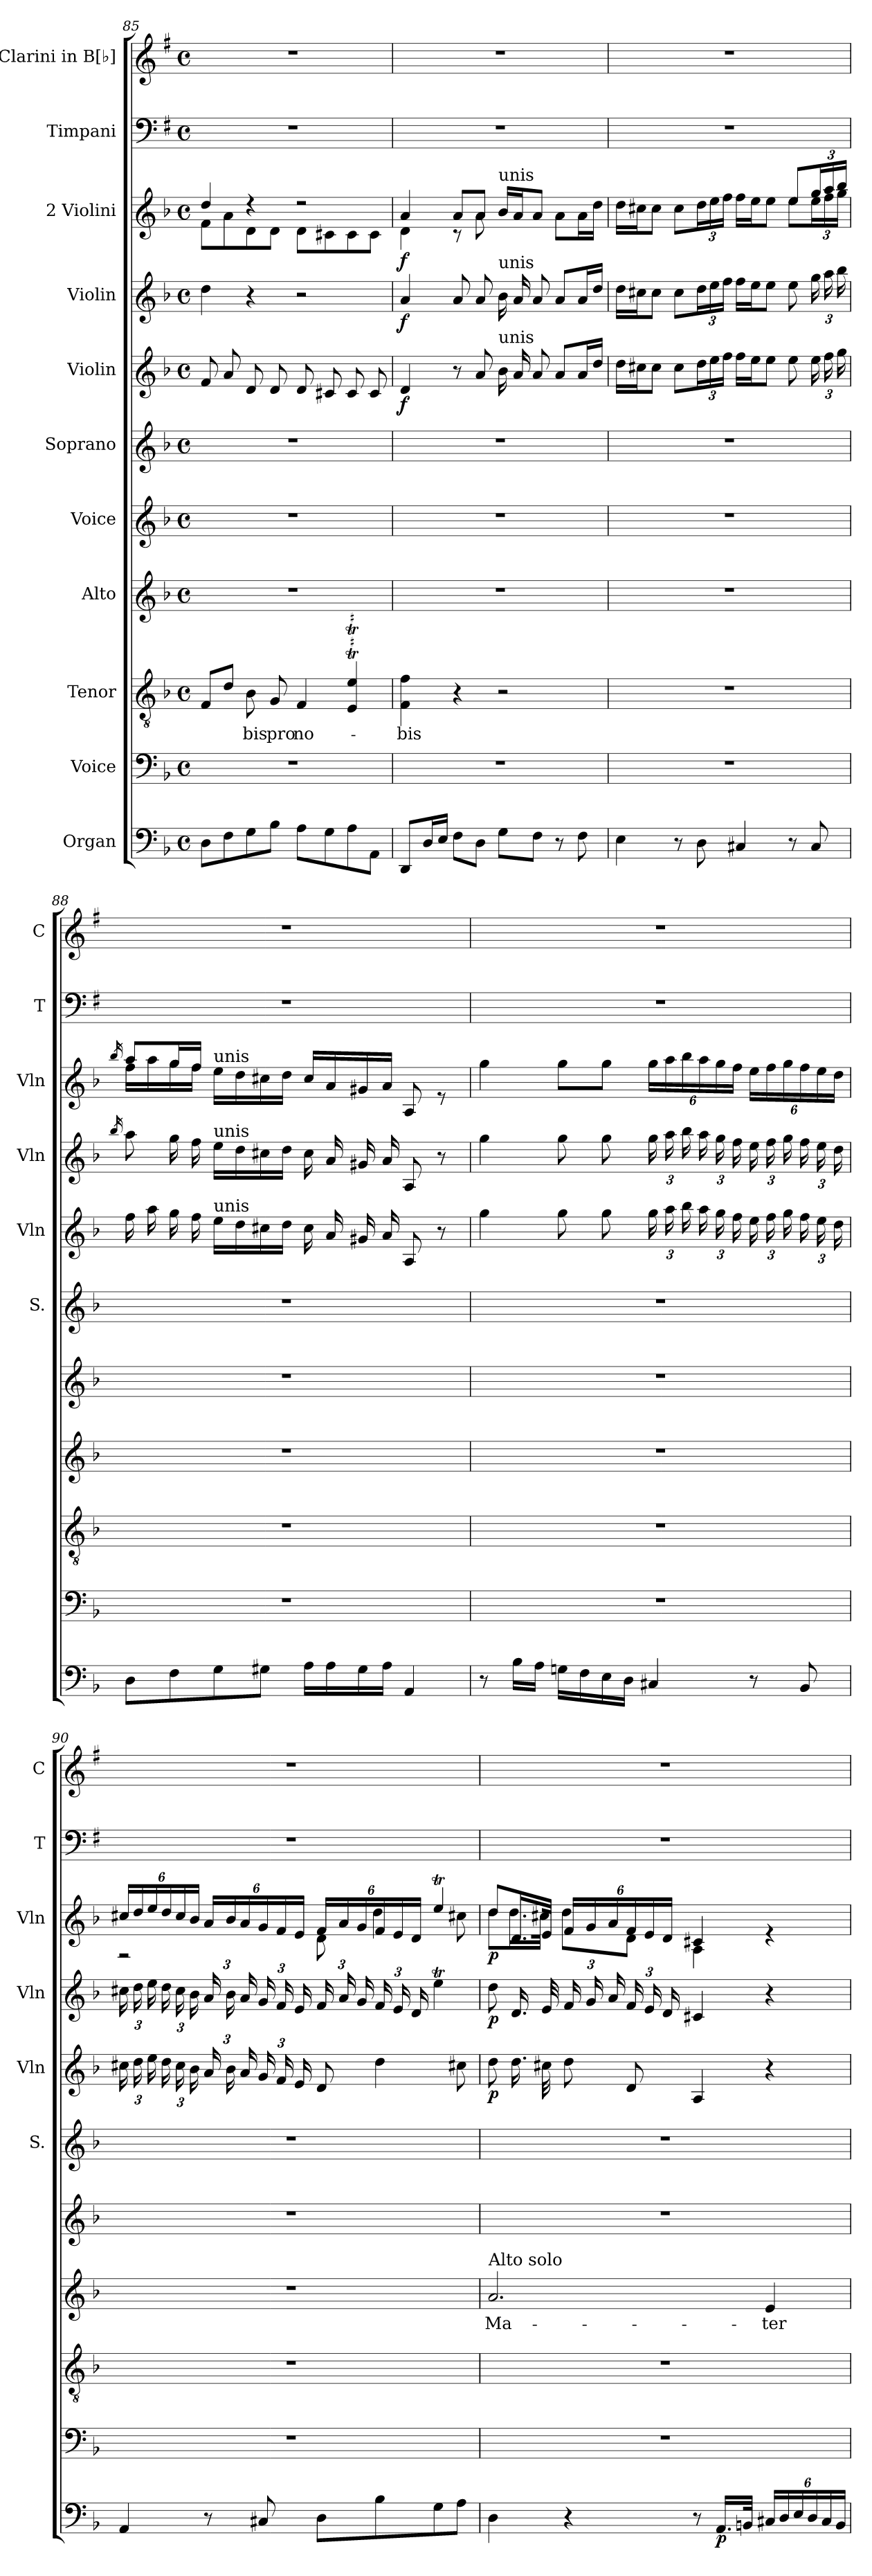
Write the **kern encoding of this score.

**kern	**dynam	**kern	**kern	**text	**kern	**text	**kern	**kern	**kern	**dynam	**kern	**dynam	**kern	**dynam	**kern	**kern
*part11	*part11	*part10	*part9	*part9	*part8	*part8	*part7	*part6	*part5	*part5	*part4	*part4	*part3	*part3	*part2	*part1
*staff11	*staff11	*staff10	*staff9	*staff9	*staff8	*staff8	*staff7	*staff6	*staff5	*staff5	*staff4	*staff4	*staff3	*staff3	*staff2	*staff1
*I"Organ	*	*I"Voice	*I"Tenor	*	*I"Alto	*	*I"Voice	*I"Soprano	*I"Violin	*	*I"Violin	*	*I"2 Violini	*	*I"Timpani	*I"Clarini in B[♭]
*	*	*	*	*	*	*	*	*I'S.	*I'Vln	*	*I'Vln	*	*I'Vln	*	*I'T	*I'C
!!LO:LB:g=z
*clefF4	*	*clefF4	*clefGv2	*	*clefG2	*	*clefG2	*clefG2	*clefG2	*	*clefG2	*	*clefG2	*	*clefF4	*clefG2
*	*	*	*	*	*	*	*	*	*	*	*	*	*	*	*ITrd1c2	*ITrd1c2
*k[b-]	*	*k[b-]	*k[b-]	*	*k[b-]	*	*k[b-]	*k[b-]	*k[b-]	*	*k[b-]	*	*k[b-]	*	*k[b-]	*k[b-]
*M4/4	*	*M4/4	*M4/4	*	*M4/4	*	*M4/4	*M4/4	*M4/4	*	*M4/4	*	*M4/4	*	*M4/4	*M4/4
*met(c)	*	*met(c)	*met(c)	*	*met(c)	*	*met(c)	*met(c)	*met(c)	*	*met(c)	*	*met(c)	*	*met(c)	*met(c)
=85	=85	=85	=85	=85	=85	=85	=85	=85	=85	=85	=85	=85	=85	=85	=85	=85
*	*	*	*	*	*	*	*	*	*	*	*	*	*^	*	*	*
8D\L	.	1r	8F/L	.	1r	.	1r	1r	8f/	.	4dd\	.	4dd/	8f\L	.	1r	1r
8F\	.	.	8d/J	.	.	.	.	.	8a/	.	.	.	.	8a\	.	.	.
!	!	!	!	!LO:LY:b	!	!	!	!	!	!	!	!	!	!	!	!	!
8G\	.	.	8B-\	-bis	.	.	.	.	8d/	.	4r	.	4r	8d\	.	.	.
!	!	!	!	!LO:LY:b	!	!	!	!	!	!	!	!	!	!	!	!	!
8B-\J	.	.	8G/	pro	.	.	.	.	8d/	.	.	.	.	8d\J	.	.	.
!	!	!	!	!LO:LY:b	!	!	!	!	!	!	!	!	!	!	!	!	!
8A\L	.	.	4F/	no-	.	.	.	.	8d/	.	2r	.	2r	8d\L	.	.	.
8G\	.	.	.	.	.	.	.	.	8c#X/	.	.	.	.	8c#X\	.	.	.
8A\	.	.	4E/T 4e/T	.	.	.	.	.	8c#/	.	.	.	.	8c#\	.	.	.
8AA\J	.	.	.	.	.	.	.	.	8c#/	.	.	.	.	8c#\J	.	.	.
=86	=86	=86	=86	=86	=86	=86	=86	=86	=86	=86	=86	=86	=86	=86	=86	=86	=86
!	!	!	!	!LO:LY:b	!	!	!	!	!	!LO:DY:b	!	!LO:DY:b	!	!	!LO:DY:b	!	!
8DD/L	.	1r	4F\ 4f\	-bis	1r	.	1r	1r	4d/	f	4a/	f	4a/	4d\	f	1r	1r
16D/L	.	.	.	.	.	.	.	.	.	.	.	.	.	.	.	.	.
16E/JJ	.	.	.	.	.	.	.	.	.	.	.	.	.	.	.	.	.
8F\L	.	.	4r	.	.	.	.	.	8r	.	8a/	.	8a/L	8r	.	.	.
8D\J	.	.	.	.	.	.	.	.	8a/	.	8a/	.	8a/J	8a\	.	.	.
!	!	!	!	!	!	!	!	!	!	!	!	!	!LO:TX:a:t=unis	!	!	!	!
!	!	!	!	!	!	!	!	!	!	!	!LO:TX:a:t=unis	!	!	!	!	!	!
!	!	!	!	!	!	!	!	!	!LO:TX:a:t=unis	!	!	!	!	!	!	!	!
8G\L	.	.	2r	.	.	.	.	.	16b-\	.	16b-\	.	16b-/LL	2ryy	.	.	.
.	.	.	.	.	.	.	.	.	16a/	.	16a/	.	16a/J	.	.	.	.
8F\J	.	.	.	.	.	.	.	.	8a/	.	8a/	.	8a/J	.	.	.	.
8r	.	.	.	.	.	.	.	.	8a/L	.	8a/L	.	8a\L	.	.	.	.
8F\	.	.	.	.	.	.	.	.	16a/L	.	16a/L	.	16a\L	.	.	.	.
.	.	.	.	.	.	.	.	.	16dd\JJ	.	16dd\JJ	.	16dd\JJ	.	.	.	.
=87	=87	=87	=87	=87	=87	=87	=87	=87	=87	=87	=87	=87	=87	=87	=87	=87	=87
4E\	.	1r	1r	.	1r	.	1r	1r	16dd\LL	.	16dd\LL	.	16dd\LL	2.ryy	.	1r	1r
.	.	.	.	.	.	.	.	.	16cc#X\J	.	16cc#X\J	.	16cc#X\J	.	.	.	.
.	.	.	.	.	.	.	.	.	8cc#\J	.	8cc#\J	.	8cc#\J	.	.	.	.
8r	.	.	.	.	.	.	.	.	8cc#\L	.	8cc#\L	.	8cc#\L	.	.	.	.
*	*	*	*	*	*	*	*	*	*Xbrackettup	*	*Xbrackettup	*	*Xbrackettup	*	*	*	*
8D\	.	.	.	.	.	.	.	.	24dd\L	.	24dd\L	.	24dd\L	.	.	.	.
.	.	.	.	.	.	.	.	.	24ee\	.	24ee\	.	24ee\	.	.	.	.
.	.	.	.	.	.	.	.	.	24ff\JJ	.	24ff\JJ	.	24ff\JJ	.	.	.	.
4C#X/	.	.	.	.	.	.	.	.	16ff\LL	.	16ff\LL	.	16ff\LL	.	.	.	.
.	.	.	.	.	.	.	.	.	16ee\J	.	16ee\J	.	16ee\J	.	.	.	.
.	.	.	.	.	.	.	.	.	8ee\J	.	8ee\J	.	8ee\J	.	.	.	.
8r	.	.	.	.	.	.	.	.	8ee\	.	8ee\	.	8ee/L	8ee\L	.	.	.
8C#/	.	.	.	.	.	.	.	.	24ee\	.	24gg\	.	24gg/L	24ee\L	.	.	.
.	.	.	.	.	.	.	.	.	24ff\	.	24aa\	.	24aa/	24ff\	.	.	.
.	.	.	.	.	.	.	.	.	24gg\	.	24bb-\	.	24bb-/JJ	24gg\JJ	.	.	.
!!LO:LB:g=z
=88	=88	=88	=88	=88	=88	=88	=88	=88	=88	=88	=88	=88	=88	=88	=88	=88	=88
.	.	.	.	.	.	.	.	.	.	.	16qbb-/	.	16qbb-/	.	.	.	.
8D\L	.	1r	1r	.	1r	.	1r	1r	16ff\	.	8aa\	.	8aa/L	16ff\LL	.	1r	1r
.	.	.	.	.	.	.	.	.	16aa\	.	.	.	.	16aa\	.	.	.
8F\	.	.	.	.	.	.	.	.	16gg\	.	16gg\	.	16gg/L	16gg\	.	.	.
.	.	.	.	.	.	.	.	.	16ff\	.	16ff\	.	16ff/JJ	16ff\JJ	.	.	.
!	!	!	!	!	!	!	!	!	!	!	!	!	!LO:TX:a:t=unis	!	!	!	!
!	!	!	!	!	!	!	!	!	!	!	!LO:TX:a:t=unis	!	!	!	!	!	!
!	!	!	!	!	!	!	!	!	!LO:TX:a:t=unis	!	!	!	!	!	!	!	!
8G\	.	.	.	.	.	.	.	.	16ee\LL	.	16ee\LL	.	16ee\LL	2.ryy	.	.	.
.	.	.	.	.	.	.	.	.	16dd\	.	16dd\	.	16dd\	.	.	.	.
8G#X\J	.	.	.	.	.	.	.	.	16cc#X\	.	16cc#X\	.	16cc#X\	.	.	.	.
.	.	.	.	.	.	.	.	.	16dd\JJ	.	16dd\JJ	.	16dd\JJ	.	.	.	.
16A\LL	.	.	.	.	.	.	.	.	16cc#\	.	16cc#\	.	16cc#/LL	.	.	.	.
16A\	.	.	.	.	.	.	.	.	16a/	.	16a/	.	16a/	.	.	.	.
16G#\	.	.	.	.	.	.	.	.	16g#X/	.	16g#X/	.	16g#X/	.	.	.	.
16A\JJ	.	.	.	.	.	.	.	.	16a/	.	16a/	.	16a/JJ	.	.	.	.
4AA/	.	.	.	.	.	.	.	.	8A/	.	8A/	.	8A/	.	.	.	.
.	.	.	.	.	.	.	.	.	8r	.	8r	.	8re	.	.	.	.
*	*	*	*	*	*	*	*	*	*	*	*	*	*v	*v	*	*	*
=89	=89	=89	=89	=89	=89	=89	=89	=89	=89	=89	=89	=89	=89	=89	=89	=89
8r	.	1r	1r	.	1r	.	1r	1r	4gg\	.	4gg\	.	4gg\	.	1r	1r
16B-\LL	.	.	.	.	.	.	.	.	.	.	.	.	.	.	.	.
16A\JJ	.	.	.	.	.	.	.	.	.	.	.	.	.	.	.	.
16Gn\LL	.	.	.	.	.	.	.	.	8gg\	.	8gg\	.	8gg\L	.	.	.
16F\	.	.	.	.	.	.	.	.	.	.	.	.	.	.	.	.
16E\	.	.	.	.	.	.	.	.	8gg\	.	8gg\	.	8gg\J	.	.	.
16D\JJ	.	.	.	.	.	.	.	.	.	.	.	.	.	.	.	.
4C#X/	.	.	.	.	.	.	.	.	24gg\	.	24gg\	.	24gg\LL	.	.	.
.	.	.	.	.	.	.	.	.	24aa\	.	24aa\	.	24aa\	.	.	.
.	.	.	.	.	.	.	.	.	24bb-\	.	24bb-\	.	24bb-\	.	.	.
.	.	.	.	.	.	.	.	.	24aa\	.	24aa\	.	24aa\	.	.	.
.	.	.	.	.	.	.	.	.	24gg\	.	24gg\	.	24gg\	.	.	.
.	.	.	.	.	.	.	.	.	24ff\	.	24ff\	.	24ff\JJ	.	.	.
8r	.	.	.	.	.	.	.	.	24ee\	.	24ee\	.	24ee\LL	.	.	.
.	.	.	.	.	.	.	.	.	24ff\	.	24ff\	.	24ff\	.	.	.
.	.	.	.	.	.	.	.	.	24gg\	.	24gg\	.	24gg\	.	.	.
8BB-/	.	.	.	.	.	.	.	.	24ff\	.	24ff\	.	24ff\	.	.	.
.	.	.	.	.	.	.	.	.	24ee\	.	24ee\	.	24ee\	.	.	.
.	.	.	.	.	.	.	.	.	24dd\	.	24dd\	.	24dd\JJ	.	.	.
!!LO:LB:g=z
=90	=90	=90	=90	=90	=90	=90	=90	=90	=90	=90	=90	=90	=90	=90	=90	=90
*	*	*	*	*	*	*	*	*	*	*	*	*	*^	*	*	*
4AA/	.	1r	1r	.	1r	.	1r	1r	24cc#X\	.	24cc#X\	.	24cc#X/LL	2r	.	1r	1r
.	.	.	.	.	.	.	.	.	24dd\	.	24dd\	.	24dd/	.	.	.	.
.	.	.	.	.	.	.	.	.	24ee\	.	24ee\	.	24ee/	.	.	.	.
.	.	.	.	.	.	.	.	.	24dd\	.	24dd\	.	24dd/	.	.	.	.
.	.	.	.	.	.	.	.	.	24cc#\	.	24cc#\	.	24cc#/	.	.	.	.
.	.	.	.	.	.	.	.	.	24b-\	.	24b-\	.	24b-/JJ	.	.	.	.
8r	.	.	.	.	.	.	.	.	24a/	.	24a/	.	24a/LL	.	.	.	.
.	.	.	.	.	.	.	.	.	24b-\	.	24b-\	.	24b-/	.	.	.	.
.	.	.	.	.	.	.	.	.	24a/	.	24a/	.	24a/	.	.	.	.
8C#X/	.	.	.	.	.	.	.	.	24g/	.	24g/	.	24g/	.	.	.	.
.	.	.	.	.	.	.	.	.	24f/	.	24f/	.	24f/	.	.	.	.
.	.	.	.	.	.	.	.	.	24e/	.	24e/	.	24e/JJ	.	.	.	.
8D\L	.	.	.	.	.	.	.	.	8d/	.	24f/	.	24f/LL	8d\	.	.	.
.	.	.	.	.	.	.	.	.	.	.	24a/	.	24a/	.	.	.	.
.	.	.	.	.	.	.	.	.	.	.	24g/	.	24g/	.	.	.	.
8B-\	.	.	.	.	.	.	.	.	4dd\	.	24f/	.	24f/	4dd\	.	.	.
.	.	.	.	.	.	.	.	.	.	.	24e/	.	24e/	.	.	.	.
.	.	.	.	.	.	.	.	.	.	.	24d/	.	24d/JJ	.	.	.	.
8G\	.	.	.	.	.	.	.	.	.	.	4eet\	.	4eet/	.	.	.	.
8A\J	.	.	.	.	.	.	.	.	8cc#X\	.	.	.	.	8cc#X\	.	.	.
=91	=91	=91	=91	=91	=91	=91	=91	=91	=91	=91	=91	=91	=91	=91	=91	=91	=91
!	!	!	!	!	!LO:TX:a:t=Alto solo	!	!	!	!	!	!	!	!	!	!	!	!
!	!	!	!	!	!	!LO:LY:b	!	!	!	!LO:DY:b	!	!LO:DY:b	!	!	!LO:DY:b	!	!
4D\	.	1r	1r	.	2.a/	Ma-	1r	1r	8dd\	p	8dd\	p	8dd/L	8dd\L	p	1r	1r
.	.	.	.	.	.	.	.	.	16.dd\	.	16.d/	.	16.d/L	16.dd\L	.	.	.
.	.	.	.	.	.	.	.	.	32cc#X\	.	32e/	.	32e/JJk	32cc#X\JJk	.	.	.
4r	.	.	.	.	.	.	.	.	8dd\	.	24f/	.	24f/LL	8dd\L	.	.	.
.	.	.	.	.	.	.	.	.	.	.	24g/	.	24g/	.	.	.	.
.	.	.	.	.	.	.	.	.	.	.	24a/	.	24a/	.	.	.	.
.	.	.	.	.	.	.	.	.	8d/	.	24f/	.	24f/	8d\J	.	.	.
.	.	.	.	.	.	.	.	.	.	.	24e/	.	24e/	.	.	.	.
.	.	.	.	.	.	.	.	.	.	.	24d/	.	24d/JJ	.	.	.	.
8r	.	.	.	.	.	.	.	.	4A/	.	4c#X/	.	4c#X/	4A\	.	.	.
!	!LO:DY:b	!	!	!	!	!	!	!	!	!	!	!	!	!	!	!	!
16.AA/LL	p	.	.	.	.	.	.	.	.	.	.	.	.	.	.	.	.
32BBn/JJk	.	.	.	.	.	.	.	.	.	.	.	.	.	.	.	.	.
*Xbrackettup	*	*	*	*	*	*	*	*	*	*	*	*	*	*	*	*	*
!	!	!	!	!	!	!LO:LY:b	!	!	!	!	!	!	!	!	!	!	!
24C#X/LL	.	.	.	.	4e/	-ter	.	.	4r	.	4r	.	4re	4ryy	.	.	.
24D/	.	.	.	.	.	.	.	.	.	.	.	.	.	.	.	.	.
24E/	.	.	.	.	.	.	.	.	.	.	.	.	.	.	.	.	.
24D/	.	.	.	.	.	.	.	.	.	.	.	.	.	.	.	.	.
24C#/	.	.	.	.	.	.	.	.	.	.	.	.	.	.	.	.	.
24BB/JJ	.	.	.	.	.	.	.	.	.	.	.	.	.	.	.	.	.
*	*	*	*	*	*	*	*	*	*	*	*	*	*v	*v	*	*	*
=	=	=	=	=	=	=	=	=	=	=	=	=	=	=	=	=
*-	*-	*-	*-	*-	*-	*-	*-	*-	*-	*-	*-	*-	*-	*-	*-	*-
